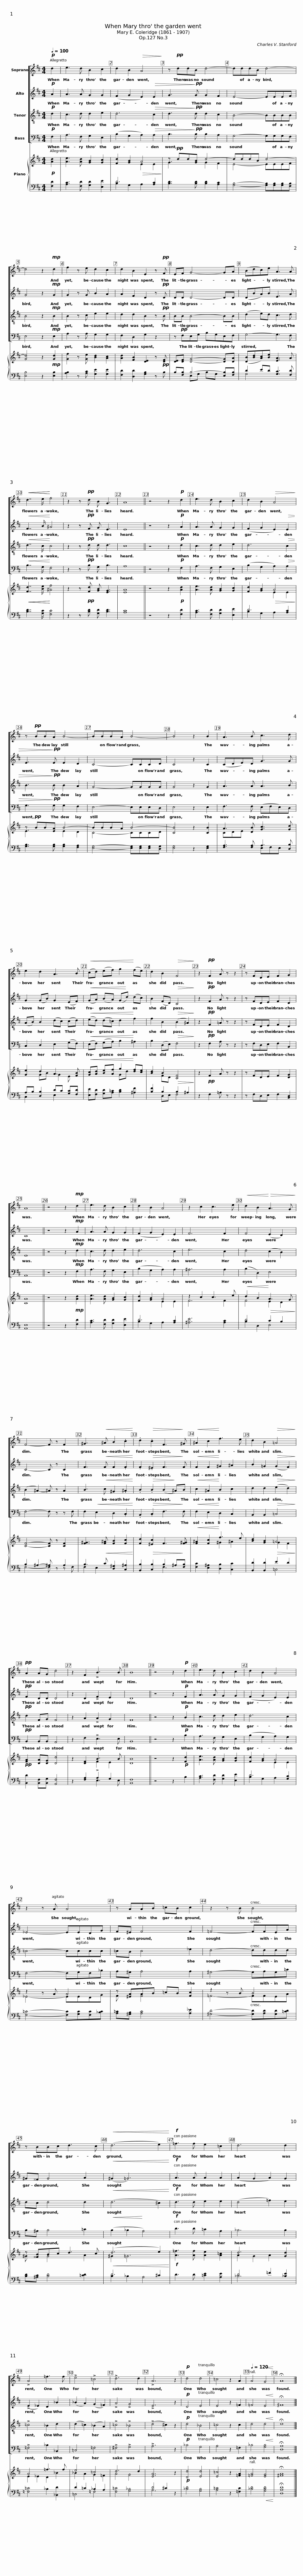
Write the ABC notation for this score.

X:1
%%score [ 1 2 3 4 ] { ( 5 7 ) | ( 6 8 ) }
L:1/8
Q:1/4=100
M:4/4
I:linebreak $
K:D
V:1 treble
V:2 treble
V:3 treble-8
V:4 bass
V:5 treble
V:7 treble
V:6 bass
V:8 bass
V:1
!p! d2 | e3 d B2 c2 | d2 B2!>(! A4!>)! | z!pp! ddB d4- | dddB d4- |$ %5
 d4 z2!mp! d2 | f2 z e d2 c2 | d2 B2 E2 z!pp! F | EF G4- GA |$ (Bdc)e A3 A | %10
!<(!!<(! d7/2 e/!<)!!<)! f4 | z2 z!pp! d B G3 | A8 || z4 z2!p! d2 | e3 d B2 c2 |$ %15
 d2 B2!>(! A4!>)! | z!pp! BBA B4- | BBBA B4- | B4 z2 B2 |$ A3 B c3 d | %20
 e2 d2 A3 B |!<(! (cd) (ef) g2!<)! (fe) | d2 B2!>(! F4!>)! | z2!pp! F2 A z z2 |$ z FDE F2 G2 | %25
 A8 || z4 z2!mp! d2 | e3 d B2 c2 | d2 B2 A4 | z2 c2 c3 e |$ %30
!<(! d2 B2!<)!!>(! A3 G!>)! | F4- F z F2 | ^G3!<(! ^A B2 .c2!<)! | .d2!>(! .c2 F3!>)! ^G |!<(! ^A2 c2!<)! f3 e |$ %35
 d2 B2!>(! !courtesy!=A4!>)! |!pp! A2 AG d4 | z2 F2 !>!B3 B | B8 || z4 z2!p! d2 | %40
 e3 d B2 c2 | d2 B2 A4 |$ z2 z A A4 | z AAB =cB c2 | z2 z B B4 |$ %45
 z BBc d3 c |!<(! (d6 e2)!<)! |!f! =f3 f e2 =c2 | d6 d2 | !>!A4 =f3 f | %50
 !>!e4 !>!=c4 |$ !>!d6 d2 | !>!A6 z2 |!p! d4 d4 | =c4 z2 A2 | %55
[Q:1/4=120] A4!<(! G4!<)! | !fermata!A8 |] %57
V:2
!p! A2 | A3 A G2 G2 | (F2 G2 E2)!>(! E2 | G3!>)!!pp! G G2 F2 | E4- EEEF |$ %5
 G4 z2!mp! G2 | G2 z G B2 A2 | A2 F2 D2 z!pp! D | DD D4- DD |$ (DBA)B E3 A | %10
!<(! F7/2 B/!<)! ^A4 | z2 z!pp! F G E3 | E8 || z4 z2!p! A2 | A3 A G2 G2 |$ %15
 (F2 G2 E2)!>(! E2 | E3!>)!!pp! E E2 D2 | C4- CCCD | C4 z2 C2 |$ (CDE)D G3 G | %20
 G2 (GB) G2 (EF) |!<(! (GA) (BA) (G!<)!d) (dc) | B2 (FD)!>(! C4!>)! | z2!pp! F2 A z z2 |$ z FDE F2 D2 | %25
 C8 || z4 z2!mp! A2 | A3 A G2 G2 | (F2 G2 E2) E2 | F6 F2 |$ %30
 F4 (E2 D2) | C4- C z C2 | F3!<(! F F2 .F2!<)! | .F2!>(! .^E2 F3!>)! F |!<(! F2 F2!<)! ^G2 ^A2 |$ %35
 B2 !courtesy!=G2!>(! (G2 F2)!>)! |!pp! F2 DD D4 | z2 D2 !>!F2 E2 | D8 || z4 z2!p! F2 | %40
 A3 A G2 G2 | (F2 G2 E2) E2 |$ _E4- EEDG | F^E F4 F2 | =F4- FFEA |$ %45
 ^G^^F G4 A2 |!<(! (^G2 =G6)!<)! |!f! A3 A A2 A2 | (A2 G2 A2) G2 | (!>!E2 _E2) D2 _B2 | %50
 (_B2 A2) (G2 =F2) |$ !>!A4 !>!G4 | !>!E6 z2 |!p! D4 E4 | E4 z2 =F2 | %55
 =F4!<(! E4!<)! | !fermata!!courtesy!^F8 |] %57
V:3
!p! d2 | c3 d d2 e2 | d6!>(! c2 | d3!>)!!pp! d d2 c2 | B4- BBBB |$ %5
 B4 z2!mp! B2 | B2 z c e2 e2 | d2 d2 B2 z!pp! B | BB B4- BB |$ (d2 e)d c3 d | %10
!<(! d7/2 c/!<)! c4 | z2 z!pp! d d d3 | c8 || z4 z2!p! d2 | c3 d d2 e2 |$ %15
 d6!>(! c2 | B3!>)!!pp! B B2 A2 | G4- GGGG | G4 z2 G2 |$ A3 A A3 B | %20
 (AB) B2 (dc) (cd) |!<(! (ed) (d=c) d2!<)! f2 | f2 B2!>(! (B2 ^A2)!>)! | z2!pp! F2 !courtesy!=A z z2 |$ z FDE F2 D2 | %25
 E8 || z4 z2!mp! d2 | c3 d d2 e2 | d6 c2 | e6 c2 |$ %30
 d4 (c2 B2) | (B2 ^A2-) ^A z A2 | B3!<(! c ^G2 .^A2!<)! | .B2!>(! .B2 (B2!>)! ^A)B |!<(! c2 ^A2!<)! B2 c2 |$ %35
 d2 d2!>(! (e2 d2)!>)! |!pp! d2 FG F4 | z2 A2 !>!A2 G2 | F8 || z4 z2!p! B2 | %40
 c3 d d2 e2 | d6 c2 |$ =c4- cccc | =cB c4 _e2 | d4- dddd |$ %45
 dc d4 d2 |!<(! (d6 !courtesy!^c2)!<)! |!f! d3 d e2 e2 | (d4 =f2) e2 | !>!=c4 _B2 d2 | %50
 (d2 =c2) (_B2 A2) |$ !>!=c4 !>!_B4 | (!>!d4 !courtesy!^c2) z2 |!p! d4 _B4 | =c4 z2 c2 | %55
 d4!<(! d4!<)! | !fermata!d8 |] %57
V:4
!p! F,2 | A,3 F, G,2 E,2 | (B,2 G,2 A,2)!>(! A,2 | B,3!>)!!pp! B, B,2 A,2 | G,4- G,G,G,F, |$ %5
 E,4 z2!mp! E,2 | A,2 z A, G,2 G,2 | F,2 D,2 G,2 z2 | z!pp! F,E,G, B,G,E,F, |$ G,4- G,3 F, | %10
!<(! B,7/2 G,/!<)! F,4 | z2 z!pp! B, G, B,3 | A,8 || z4 z2!p! F,2 | A,3 F, G,2 E,2 |$ %15
 (B,2 G,2 A,2)!>(! A,2 | G,3!>)!!pp! G, G,2 F,2 | E,4- E,E,E,D, | E,4 z2 E,2 |$ F,3 F, (E,F,E,)D, | %20
 C,2 D,2 E,2 (G,F,) |!<(! (E,F,) (G,A,) B,2!<)! ^A,2 | B,2 (D,E,)!>(! F,4!>)! | z2!pp! F,2 A, z z2 |$ z F,D,E, F,2 B,,2 | %25
 A,,8 || z4 z2!mp! F,2 | A,3 F, G,2 E,2 | (B,2 G,2 A,2) A,2 | ^A,6 A,2 |$ %30
 (B,2 D,2) E,4 | F,4- F, z z F, | F,2!<(! E,2 D,2 .C,2!<)! | .B,,2!>(! .C,2 F,3!>)! F, |!<(! F,2 E,2!<)! D,2 C,2 |$ %35
 B,,2 B,,2!>(! =C,4!>)! |!pp! B,,2 B,,B,, A,,4 | z2 F,2 !>!E,3 E, | B,,8 || z4 z2!p! B,2 | %40
 A,3 F, G,2 E,2 | (B,2 G,2 A,2) G,2 |$ F,4- F,G,F,_B, | A,^G, A,4 A,2 | ^G,4- G,A,G,=C |$ %45
 B,^A, B,4 =C2 |!<(! (B,2 _B,2!<)! A,4) |!f! D3 D =C2 A,2 | _B,6 B,2 | !>!=F,4 _B,2 _B,,2 | %50
 =C,4 =F,4 |$ !>!!courtesy!^F,4 !>!G,4 | !>!A,6 z2 |!p! _B,4 G,4 | A,4 z2 =F,2 | %55
 _B,4!<(! [G,B,]4!<)! | !fermata![D,A,]8 |] %57
V:5
!p! [Ad]2 | [Ae]3 [Ad] [GB]2 [Gc]2 | [Fd]2 [GB]2!>(! A4!>)! | z!pp! dd[GB] d4- | dddB d4- |$ %5
 [Gd]4 z2!mp! [Gd]2 | [Gf]2 z [Ge] [Bd]2 [Ac]2 | [Ad]2 [FB]2 [DE]2 z!pp! [DF] | [DE][DF] [DG]4- [DG][DA] |$ ([DB][Bd][Ac])[Be] [EA]3 A | %10
!<(!!<(! [Fd]7/2 [Be]/!<)!!<)! [^Af]4 | z2 z!pp! [Fd] [GB] [EG]3 | [EA]8 || z4 z2!p! [Ad]2 | [Ae]3 [Ad] [GB]2 [Gc]2 |$ %15
 [Fd]2 [GB]2!>(! A4!>)! | z!pp! BB[EA] B4- | BBBA B4- | [CB]4 z2 [CB]2 |$ A3 [DB] [Gc]3 [Gd] | %20
 [Ge]2 d2 A3 [FB] |!<(! [Gc][Ad] [Be][Af] g2!<)! [df][ce] | [Bd]2 B2!>(! [CF]4!>)! | z2!pp! F2 A z z2 |$ z FDE F2 [DG]2 | %25
 [CA]8 || z4 z2!mp! [Ad]2 | [Ae]3 [Ad] [GB]2 [Gc]2 | [Fd]2 [GB]2 A4 | z2 c2 c3 e |$ %30
!<(! d2 B2!<)!!>(! A3 G!>)! | [CF]4- [CF] z [CF]2 | [F^G]3!<(! [F^A] [FB]2 [Fc]2!<)! | [Fd]2!>(! [^Ec]2 F3!>)! [F^G] |!<(! [F^A]2 [Fc]2!<)! f3 e |$ %35
 [Bd]2 [GB]2!>(! !courtesy!=A4!>)! |!pp! [FA]2 [DA][DG] [Dd]4 | z2 [DF]2 B3 B | [DB]8 || z4 z2!p! [Fd]2 | %40
 [Ae]3 [Ad] [GB]2 [Gc]2 | [Fd]2 [GB]2 A4 |$ z2 z A A4 | z [^EA]AB =cB [Fc]2 | z2 z B B4 |$ %45
 z [^^FB]Bc d3 c |!<(! (d6 e2)!<)! |!f! [A=f]3 [Af] [Ae]2 [A=c]2 | d6 [Gd]2 | A4 =f3 f | %50
 e4 =c4 |$ d6 d2 | [EA]6 z2 |!p! [Dd]4 [Ed]4 | [E=c]4 z2 [=FA]2 | %55
 [=FA]4 [EG]4 | !fermata![!courtesy!^FA]8 |] %57
V:6
 [F,D]2 | [A,C]3 [F,D] [G,D]2 [E,E]2 | D6 [A,C]2 | [B,D]3 [B,D] [B,D]2 [A,C]2 | [G,B,]4- [G,B,][G,B,][G,B,][F,B,] |$ %5
 [E,B,]4 z2 [E,B,]2 | [A,B,]2 z [A,C] [G,E]2 [G,E]2 | [F,D]2 [D,D]2 [G,B,]2 z B, | B,[F,B,] B,4- [E,B,][F,B,] |$ D2 ED [G,C]3 [F,D] | %10
 [B,D]7/2 [G,C]/ [F,C]4 | z2 z [B,D] [G,D] [B,D]3 | [A,C]8 || z4 z2 [F,D]2 | [A,C]3 [F,D] [G,D]2 [E,E]2 |$ %15
 D6 [A,C]2 | [G,B,]3 [G,B,] [G,B,]2 [F,A,]2 | [E,G,]4- [E,G,][E,G,][E,G,][D,G,] | [E,G,]4 z2 [E,G,]2 |$ [F,A,]3 [F,A,] A,3 [D,B,] | %20
 A,B, [D,B,]2 DC [G,C][F,D] | [E,E][F,D] [G,D][A,=C] [B,D]2 [^A,F]2 | [B,F]2 B,2 B,2 ^A,2 | z2 F,2 !courtesy!=A, z z2 |$ z F,D,E, F,2 [B,,D,]2 | %25
 [A,,E,]8 || z4 z2 [F,D]2 | [A,C]3 [F,D] [G,D]2 [E,E]2 | D6 [A,C]2 | [^A,E]6 [A,C]2 |$ %30
 D4 C2 B,2 | B,2 ^A,2- ^A, z A,2 | B,3 C [D,^G,]2 [C,^A,]2 | [B,,B,]2 [C,B,]2 B,2 ^A,[F,B,] | [F,C]2 [E,^A,]2 [D,B,]2 [C,C]2 |$ %35
 [B,,D]2 [B,,D]2 E2 D2 | [B,,D]2 [B,,F,][B,,G,] [A,,F,]4 | z2 [F,A,]2 !>!A,2 G,2 | [B,,F,]8 || z4 z2 B,2 | %40
 [A,C]3 [F,D] [G,D]2 [E,E]2 | D6 [G,C]2 |$ [F,=C]4- [F,C][G,C][F,C][_B,C] | [A,=C][^G,B,] [A,C]4 [A,_E]2 | [^G,D]4- [G,D][A,D][G,D][=CD] |$ %45
 [B,D][^A,C] [B,D]4 [=CD]2 | D6 !courtesy!^C2 | D3 D [=CE]2 [A,E]2 | D4 =F2 [_B,E]2 | [=F,=C]4 _B,2 [_B,,D]2 | %50
 D2 =C2 _B,2 A,2 |$ [F,=C]4 [G,_B,]4 | D4 !courtesy!^C2 z2 | [_B,D]4 [G,B,]4 | [A,=C]4 z2 [=F,C]2 | %55
 [_B,D]4!<(! [G,B,D]4!<)! | !fermata![D,A,D]8 |] %57
V:7
 x2 | x8 | x4 E2 E2 | G3 x G2 F2 | E4- EEEF |$ %5
 x8 | x8 | x8 | x8 |$ x8 | %10
 x8 | x8 | x8 || x8 | x8 |$ %15
 x4 E2 E2 | E3 x E2 D2 | C4- CCCD | x8 |$ CDE x5 | %20
 x2 GB G2 E x | x4 Gd x2 | x2 FD x4 | x8 |$ x8 | %25
 x8 || x8 | x8 | x4 E2 E2 | F6 F2 |$ %30
 F4 E2 D2 | x8 | x8 | x8 | x4 ^G2 ^A2 |$ %35
 x4 G2 F2 | x8 | x4 F2 E2 | x8 || x8 | %40
 x8 | x4 E2 E2 |$ _E4- EEDG | F x F4 x2 | =F4- FFEA |$ %45
 ^G x G4 A2 | ^G2 =G6 | x8 | A2 G2 A2 x2 | E2 _E2 D2 _B2 | %50
 _B2 A2 G2 =F2 |$ A4 G4 | x8 | x8 | x8 | %55
 x8 | x8 |] %57
V:8
 x2 | x8 | B,2 G,2 A,2 x2 | x8 | x8 |$ %5
 x8 | x8 | x8 | x2 E,G, B,G, x2 |$ G,4 x4 | %10
 x8 | x8 | x8 || x8 | x8 |$ %15
 B,2 G,2 A,2 x2 | x8 | x8 | x8 |$ x4 E,F,E, x | %20
 C,2 x2 E,2 x2 | x8 | x2 D,E, F,4 | x8 |$ x8 | %25
 x8 || x8 | x8 | B,2 G,2 A,2 x2 | x8 |$ %30
 B,2 D,2 E,4 | F,4- F, x z F, | F,2 E,2 x4 | x4 F,3 x | x8 |$ %35
 x4 =C,4 | x8 | x4 E,3 E, | x8 || x8 | %40
 x8 | B,2 G,2 A,2 x2 |$ x8 | x8 | x8 |$ %45
 x8 | B,2 _B,2 A,4 | x8 | _B,6 x2 | x8 | %50
 =C,4 =F,4 |$ x8 | A,6 x2 | x8 | x8 | %55
 x8 | x8 |] %57
